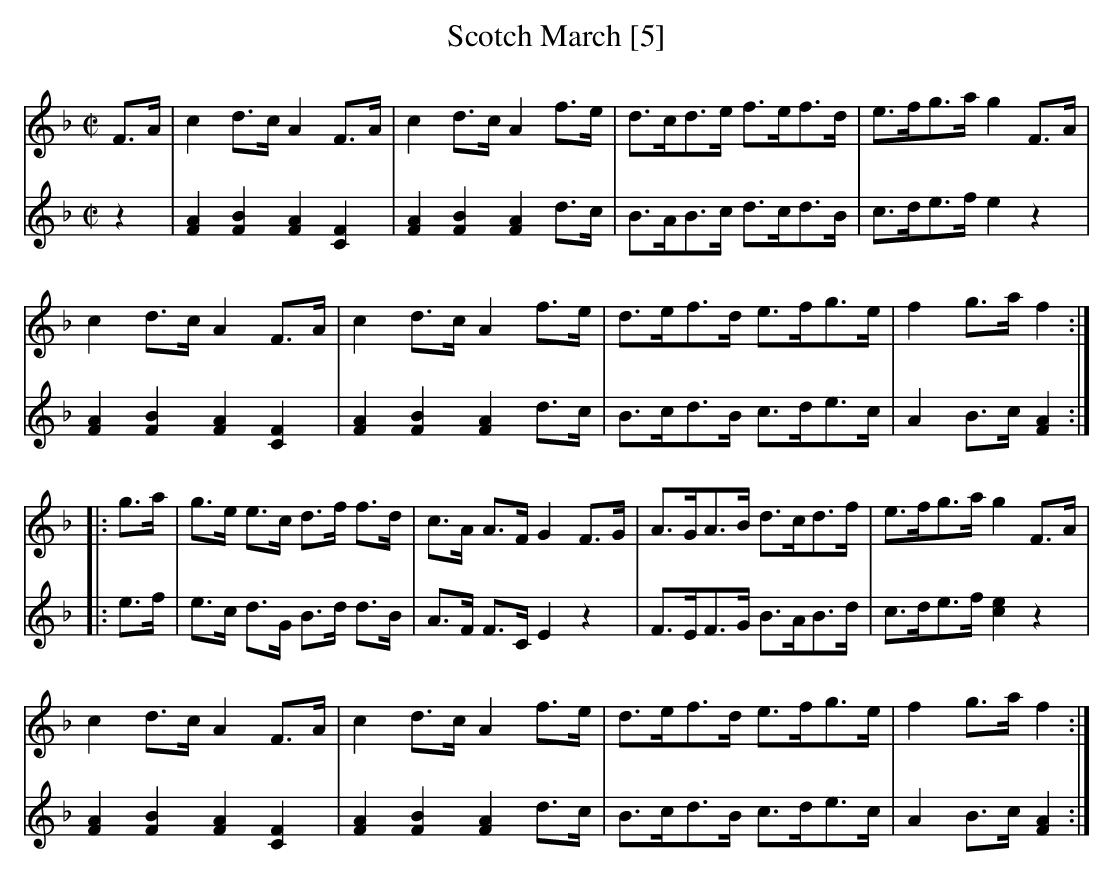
X:1
T:Scotch March [5]
M:C|
L:1/8
K:F
V:1
F>A|c2 d>c A2 F>A|c2 d>c A2 f>e|d>cd>e f>ef>d|e>fg>a g2 F>A|
c2 d>c A2 F>A|c2 d>c A2 f>e|d>ef>d e>fg>e|f2 g>a f2:|
|:g>a|g>e e>c d>f f>d|c>A A>F G2 F>G|A>GA>B d>cd>f|e>fg>a g2 F>A|
c2 d>c A2 F>A|c2 d>c A2 f>e|d>ef>d e>fg>e|f2 g>a f2:|
V:2
z2|[F2A2][F2B2][F2A2][C2F2]|[F2A2][F2B2][F2A2]d>c|B>AB>c d>cd>B|c>de>f e2 z2|
[F2A2][F2B2][F2A2][C2F2]|[F2A2][F2B2][F2A2]d>c|B>cd>B c>de>c|A2 B>c [F2A2]:|
|:e>f|e>c d>G B>d d>B|A>F F>C E2 z2|F>EF>G B>AB>d|c>de>f [c2e2]z2|
[F2A2][F2B2][F2A2][C2F2]|[F2A2][F2B2][F2A2]d>c|B>cd>B c>de>c|A2 B>c [F2A2]:|]
